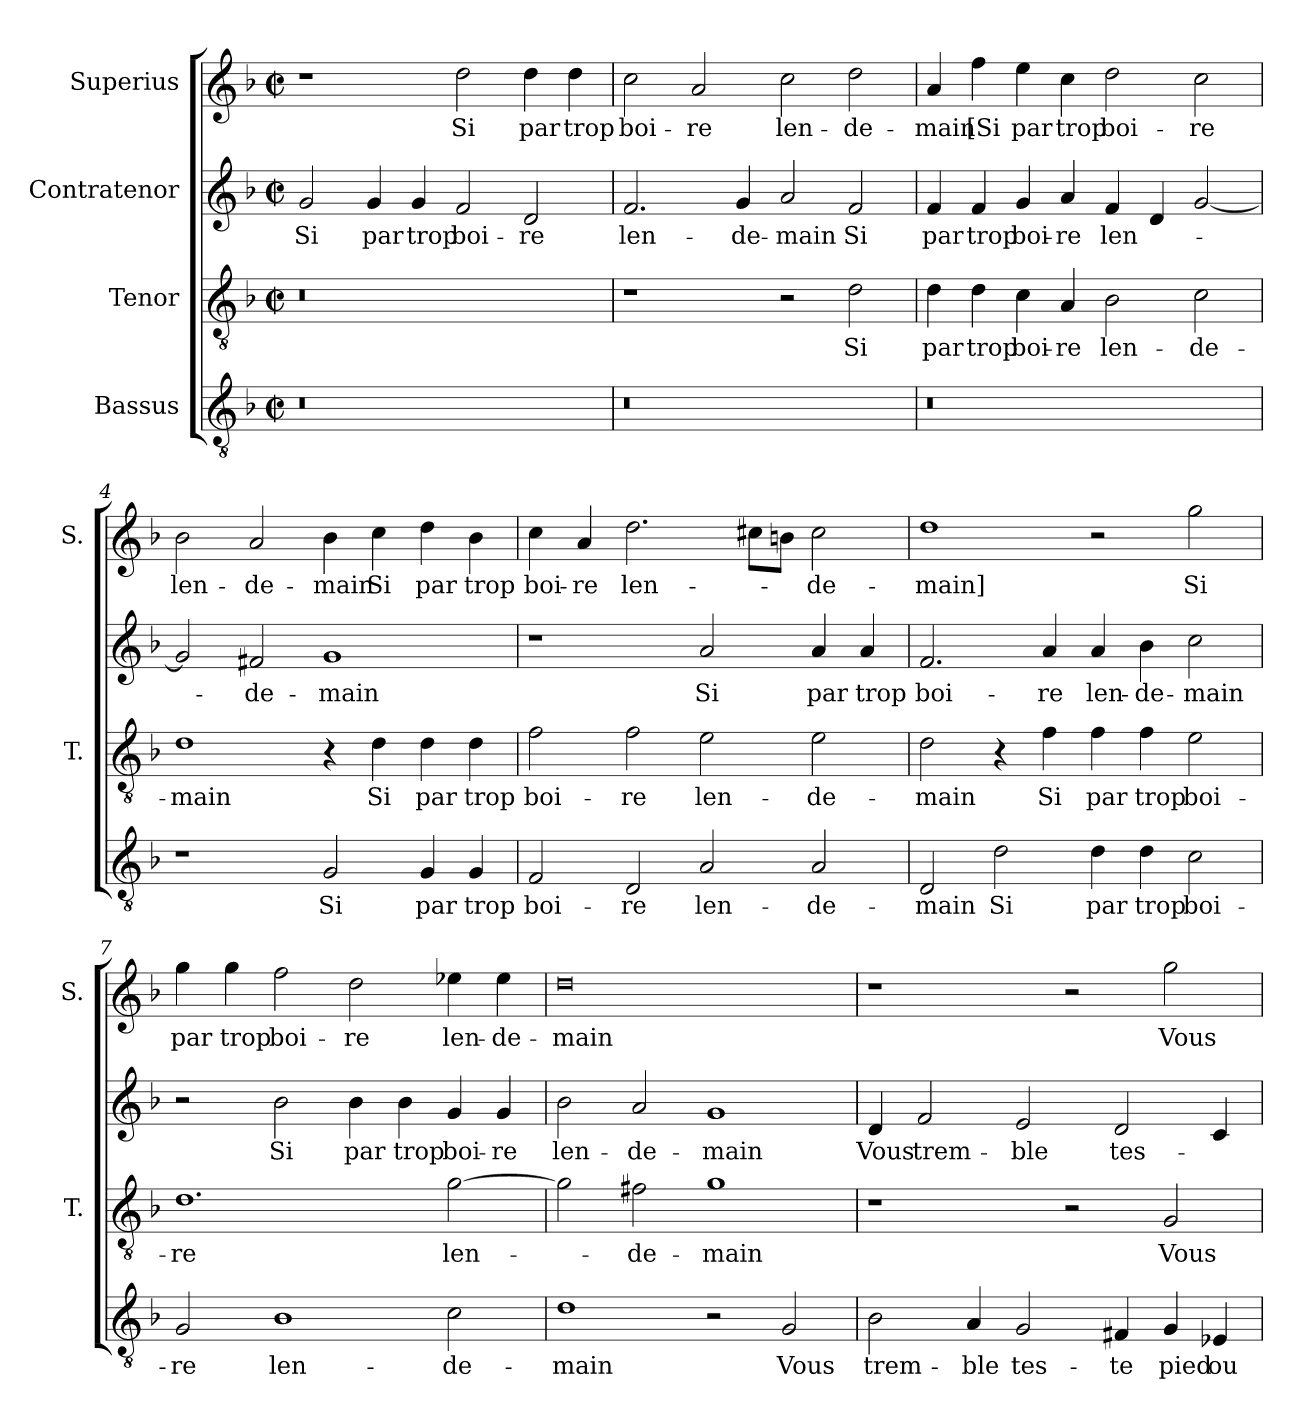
**kern	**text	**kern	**text	**kern	**text	**kern	**text
*part4	*part4	*part3	*part3	*part2	*part2	*part1	*part1
*staff4	*staff4	*staff3	*staff3	*staff2	*staff2	*staff1	*staff1
*I"Bassus	*	*I"Tenor	*	*I"Contratenor	*	*I"Superius	*
*	*	*I'T.	*	*	*	*I'S.	*
*clefGv2	*	*clefGv2	*	*clefG2	*	*clefG2	*
*k[b-]	*	*k[b-]	*	*k[b-]	*	*k[b-]	*
*F:	*	*F:	*	*F:	*	*F:	*
*M2/2	*	*M2/2	*	*M2/2	*	*M2/2	*
*met(c|)	*	*met(c|)	*	*met(c|)	*	*met(c|)	*
=1	=1	=1	=1	=1	=1	=1	=1
!LO:N:vis=0	!	!LO:N:vis=0	!	!	!	!	!
1r	.	1r	.	2g/	Si	1r	.
.	.	.	.	4g/	par	.	.
.	.	.	.	4g/	trop	.	.
1ryy	.	1ryy	.	2f/	boi-	2dd\	Si
.	.	.	.	2d/	-re	4dd\	par
.	.	.	.	.	.	4dd\	trop
=2	=2	=2	=2	=2	=2	=2	=2
!LO:N:vis=0	!	!	!	!	!	!	!
1r	.	1r	.	2.f/	len-	2cc\	boi-
.	.	.	.	.	.	2a/	-re
.	.	.	.	4g/	-de-	.	.
1ryy	.	2r	.	2a/	-main	2cc\	len-
.	.	2d\	Si	2f/	Si	2dd\	-de-
=3	=3	=3	=3	=3	=3	=3	=3
!LO:N:vis=0	!	!	!	!	!	!	!
1r	.	4d\	par	4f/	par	4a/	-main
.	.	4d\	trop	4f/	trop	4ff\	[Si
.	.	4c\	boi-	4g/	boi-	4ee\	par
.	.	4A/	-re	4a/	-re	4cc\	trop
1ryy	.	2B-\	len-	4f/	len-	2dd\	boi-
.	.	.	.	4d/	.	.	.
.	.	2c\	-de-	[2g/	.	2cc\	-re
=4	=4	=4	=4	=4	=4	=4	=4
1r	.	1d\	-main	2g/]	.	2b-\	len-
.	.	.	.	2f#X/	-de-	2a/	-de-
2G/	Si	4r	.	1g/	-main	4b-\	-main
.	.	4d\	Si	.	.	4cc\	Si
4G/	par	4d\	par	.	.	4dd\	par
4G/	trop	4d\	trop	.	.	4b-\	trop
!!LO:LB:g=z
=5	=5	=5	=5	=5	=5	=5	=5
2F/	boi-	2f\	boi-	1r	.	4cc\	boi-
.	.	.	.	.	.	4a/	-re
2D/	-re	2f\	-re	.	.	2.dd\	len-
2A/	len-	2e\	len-	2a/	Si	.	.
.	.	.	.	.	.	8cc#X\L	.
.	.	.	.	.	.	8bn\J	.
2A/	-de-	2e\	-de-	4a/	par	2cc#\	-de-
.	.	.	.	4a/	trop	.	.
=6	=6	=6	=6	=6	=6	=6	=6
2D/	-main	2d\	-main	2.f/	boi-	1dd\	-main]
2d\	Si	4r	.	.	.	.	.
.	.	4f\	Si	4a/	-re	.	.
4d\	par	4f\	par	4a/	len-	2r	.
4d\	trop	4f\	trop	4b-\	-de-	.	.
2c\	boi-	2e\	boi-	2cc\	-main	2gg\	Si
=7	=7	=7	=7	=7	=7	=7	=7
2G/	-re	1.d\	-re	2r	.	4gg\	par
.	.	.	.	.	.	4gg\	trop
1B-\	len-	.	.	2b-\	Si	2ff\	boi-
.	.	.	.	4b-\	par	2dd\	-re
.	.	.	.	4b-\	trop	.	.
2c\	-de-	[2g\	len-	4g/	boi-	4ee-X\	len-
.	.	.	.	4g/	-re	4ee-\	-de-
=8	=8	=8	=8	=8	=8	=8	=8
1d\	-main	2g\]	.	2b-\	len-	0dd\	-main
.	.	2f#X\	-de-	2a/	-de-	.	.
2r	.	1g\	-main	1g/	-main	.	.
2G/	Vous	.	.	.	.	.	.
!!LO:LB:g=z
=9	=9	=9	=9	=9	=9	=9	=9
2B-\	trem-	1r	.	4d/	Vous	1r	.
.	.	.	.	2f/	trem-	.	.
4A/	-ble	.	.	.	.	.	.
2G/	tes-	.	.	2e/	-ble	.	.
.	.	2r	.	.	.	2r	.
4F#X/	-te	.	.	2d/	tes-	.	.
4G/	pied	2G/	Vous	.	.	2gg\	Vous
4E-X/	ou	.	.	4c/	.	.	.
=	=	=	=	=	=	=	=
*-	*-	*-	*-	*-	*-	*-	*-
